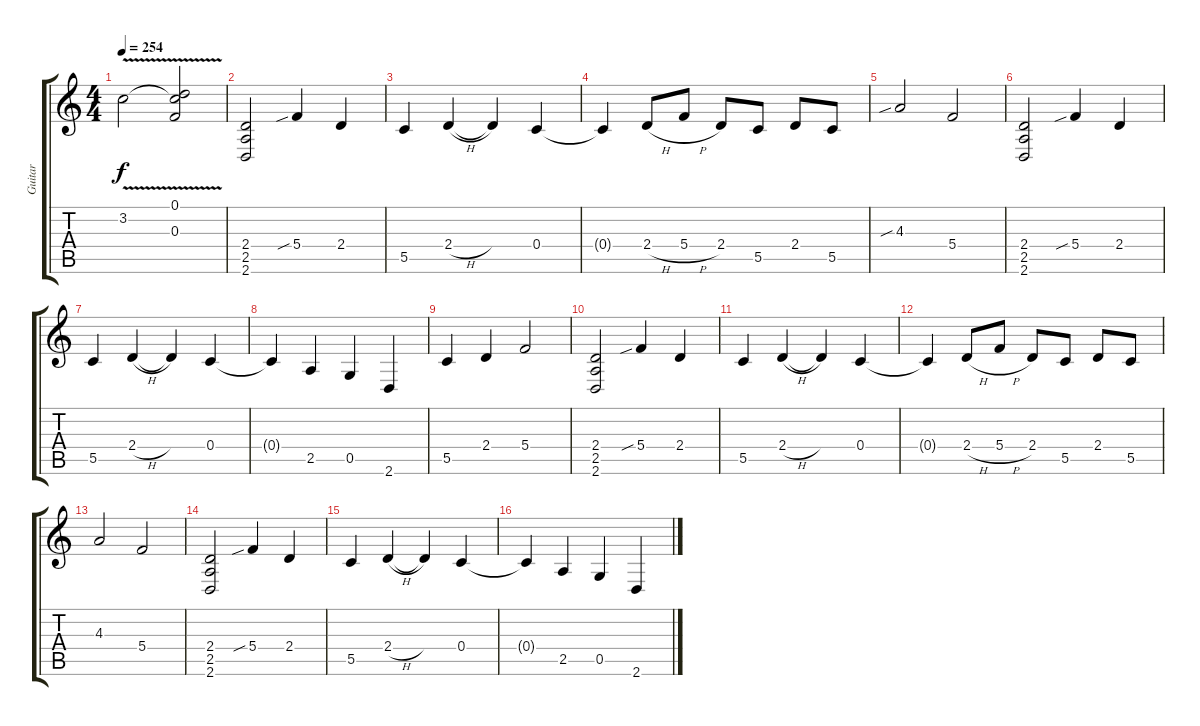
\track ("Guitar" "Guitar") {instrument distortionguitar}
\staff {score tabs}
\tuning (D4 A3 F3 C3 G2 C2) {hide}
\ts (4 4)
\tempo 254
\clef g2
\ks c
3.2{v}.2{dy f} (0.1 3.2{t} 0.3).2 |
(2.4 2.5 2.6).2 5.4{sib}.4 2.4.4 |
5.5.4 2.4{h}.4 2.4{t}.4 0.4.4 |
0.4{t}.4 2.4{h}.8 5.4{h}.8 2.4.8 5.5.8 2.4.8 5.5.8 |
4.3{sib}.2 5.4.2 |
(2.4 2.5 2.6).2 5.4{sib}.4 2.4.4 |
5.5.4 2.4{h}.4 2.4{t}.4 0.4.4 |
0.4{t}.4 2.5.4 0.5.4 2.6.4 |
5.5.4 2.4.4 5.4.2 |
(2.4 2.5 2.6).2 5.4{sib}.4 2.4.4 |
5.5.4 2.4{h}.4 2.4{t}.4 0.4.4 |
0.4{t}.4 2.4{h}.8 5.4{h}.8 2.4.8 5.5.8 2.4.8 5.5.8 |
4.3.2 5.4.2 |
(2.4 2.5 2.6).2 5.4{sib}.4 2.4.4 |
5.5.4 2.4{h}.4 2.4{t}.4 0.4.4 |
0.4{t}.4 2.5.4 0.5.4 2.6.4
